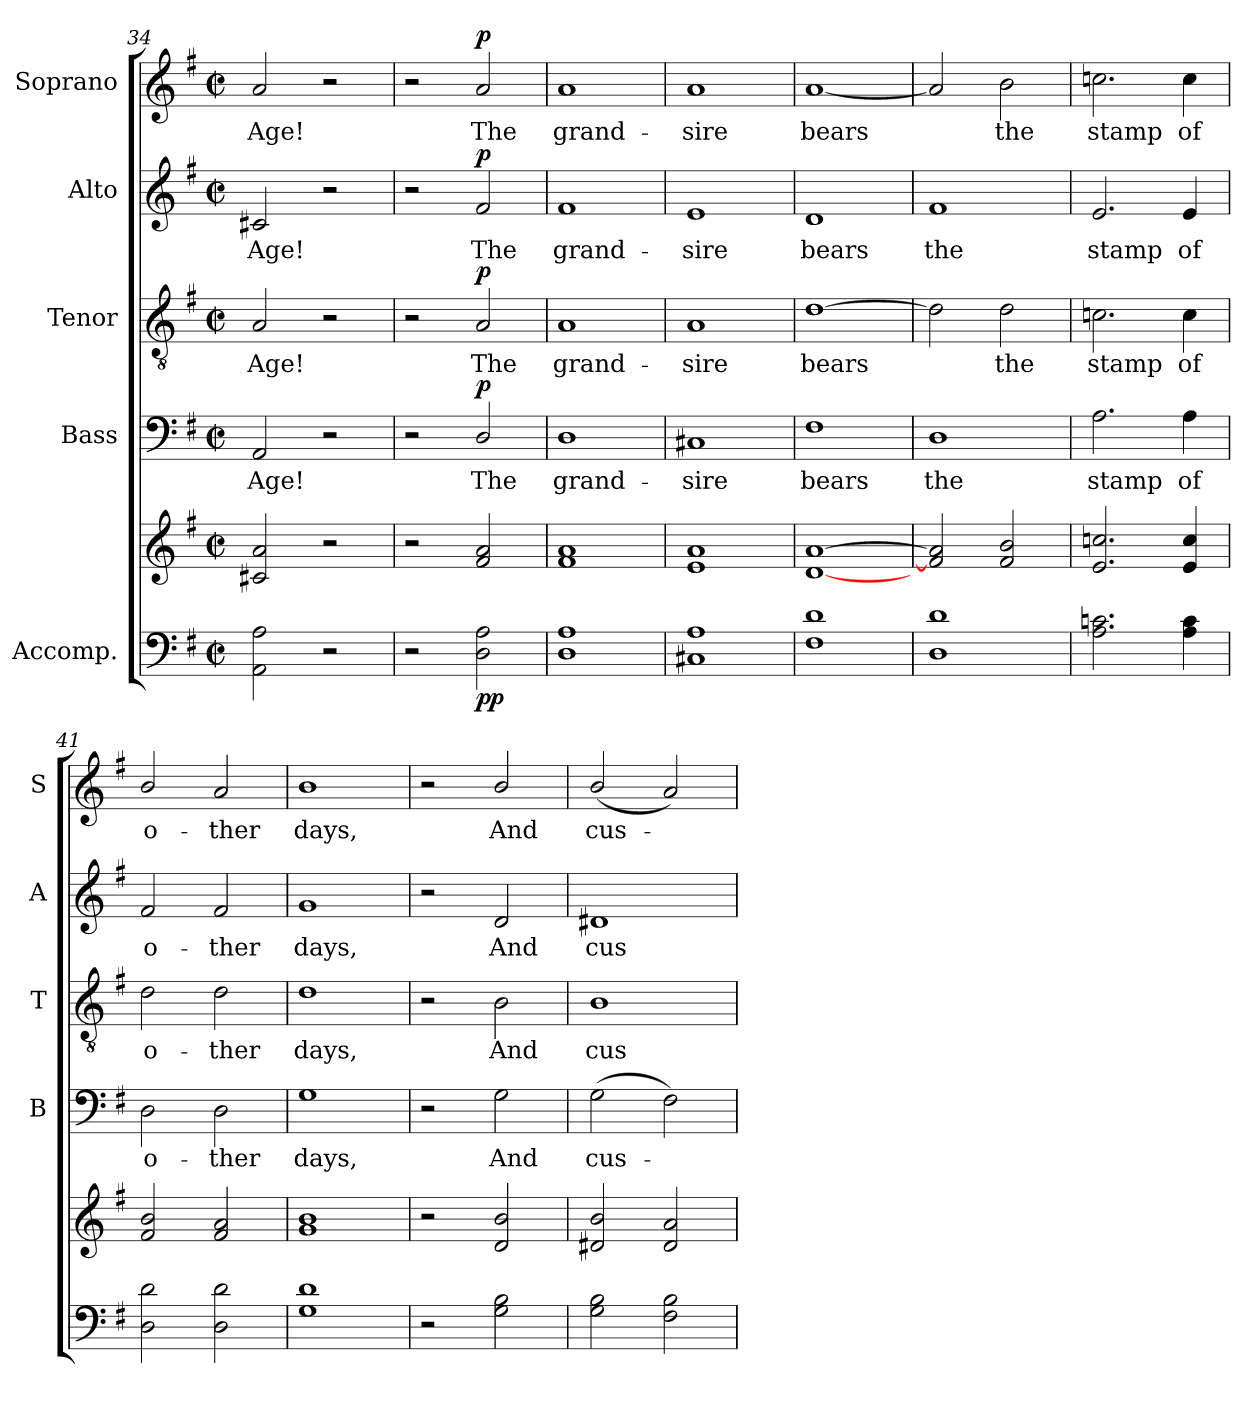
**kern	**kern	**dynam	**kern	**text	**dynam	**kern	**text	**dynam	**kern	**text	**dynam	**kern	**text	**dynam
*part5	*part5	*part5	*part4	*part4	*part4	*part3	*part3	*part3	*part2	*part2	*part2	*part1	*part1	*part1
*staff6	*staff5	*staff5/6	*staff4	*staff4	*staff4	*staff3	*staff3	*staff3	*staff2	*staff2	*staff2	*staff1	*staff1	*staff1
*I"Accomp.	*	*	*I"Bass	*	*	*I"Tenor	*	*	*I"Alto	*	*	*I"Soprano	*	*
*	*	*	*I'B	*	*	*I'T	*	*	*I'A	*	*	*I'S	*	*
*clefF4	*clefG2	*	*clefF4	*	*	*clefGv2	*	*	*clefG2	*	*	*clefG2	*	*
*k[f#]	*k[f#]	*	*k[f#]	*	*	*k[f#]	*	*	*k[f#]	*	*	*k[f#]	*	*
*G:	*G:	*	*G:	*	*	*G:	*	*	*G:	*	*	*G:	*	*
*M2/2	*M2/2	*	*M2/2	*	*	*M2/2	*	*	*M2/2	*	*	*M2/2	*	*
*met(c|)	*met(c|)	*	*met(c|)	*	*	*met(c|)	*	*	*met(c|)	*	*	*met(c|)	*	*
=34	=34	=34	=34	=34	=34	=34	=34	=34	=34	=34	=34	=34	=34	=34
!	!	!	!	!LO:LY:b	!	!	!LO:LY:b	!	!	!LO:LY:b	!	!	!LO:LY:b	!
2AA 2A	2c#X 2a	.	2AA	Age!	.	2A	Age!	.	2c#X	Age!	.	2a	Age!	.
2r	2r	.	2r	.	.	2r	.	.	2r	.	.	2r	.	.
=35	=35	=35	=35	=35	=35	=35	=35	=35	=35	=35	=35	=35	=35	=35
2r	2r	.	2r	.	.	2r	.	.	2r	.	.	2r	.	.
!	!	!LO:DY:b=2	!	!LO:LY:b	!	!	!LO:LY:b	!	!	!LO:LY:b	!	!	!LO:LY:b	!
!	!	!LO:DY:n=1:b	!	!	!LO:DY:b	!	!	!LO:DY:b	!	!	!LO:DY:b	!	!	!LO:DY:b
2D\ 2A\	2f# 2a	p p	2D/	The	p	2A	The	p	2f#	The	p	2a	The	p
=36	=36	=36	=36	=36	=36	=36	=36	=36	=36	=36	=36	=36	=36	=36
!	!	!	!	!LO:LY:b	!	!	!LO:LY:b	!	!	!LO:LY:b	!	!	!LO:LY:b	!
1D 1A	1f# 1a	.	1D	grand-	.	1A	grand-	.	1f#	grand-	.	1a	grand-	.
=37	=37	=37	=37	=37	=37	=37	=37	=37	=37	=37	=37	=37	=37	=37
!	!	!	!	!LO:LY:b	!	!	!LO:LY:b	!	!	!LO:LY:b	!	!	!LO:LY:b	!
1C#X 1A	1e 1a	.	1C#X	-sire	.	1A	-sire	.	1e	-sire	.	1a	-sire	.
=38	=38	=38	=38	=38	=38	=38	=38	=38	=38	=38	=38	=38	=38	=38
!	!	!	!	!LO:LY:b	!	!	!LO:LY:b	!	!	!LO:LY:b	!	!	!LO:LY:b	!
1F# 1d	[1d [1a	.	1F#	bears	.	[1d	bears	.	1d	bears	.	[1a	bears	.
=39	=39	=39	=39	=39	=39	=39	=39	=39	=39	=39	=39	=39	=39	=39
!	!	!	!	!LO:LY:b	!	!	!	!	!	!LO:LY:b	!	!	!	!
1D 1d	2f#] 2a]	.	1D	the	.	2d]	.	.	1f#	the	.	2a]	.	.
!	!	!	!	!	!	!	!LO:LY:b	!	!	!	!	!	!LO:LY:b	!
.	2f# 2b	.	.	.	.	2d	the	.	.	.	.	2b	the	.
=40	=40	=40	=40	=40	=40	=40	=40	=40	=40	=40	=40	=40	=40	=40
!	!	!	!	!LO:LY:b	!	!	!LO:LY:b	!	!	!LO:LY:b	!	!	!LO:LY:b	!
2.A 2.cn	2.e 2.ccn	.	2.A	stamp	.	2.cn	stamp	.	2.e	stamp	.	2.ccn	stamp	.
!	!	!	!	!LO:LY:b	!	!	!LO:LY:b	!	!	!LO:LY:b	!	!	!LO:LY:b	!
4A 4c	4e 4cc	.	4A	of	.	4c	of	.	4e	of	.	4cc	of	.
=41	=41	=41	=41	=41	=41	=41	=41	=41	=41	=41	=41	=41	=41	=41
!	!	!	!	!LO:LY:b	!	!	!LO:LY:b	!	!	!LO:LY:b	!	!	!LO:LY:b	!
2D 2d	2f#/ 2b/	.	2D	o-	.	2d	o-	.	2f#	o-	.	2b/	o-	.
!	!	!	!	!LO:LY:b	!	!	!LO:LY:b	!	!	!LO:LY:b	!	!	!LO:LY:b	!
2D 2d	2f# 2a	.	2D	-ther	.	2d	-ther	.	2f#	-ther	.	2a	-ther	.
=42	=42	=42	=42	=42	=42	=42	=42	=42	=42	=42	=42	=42	=42	=42
!	!	!	!	!LO:LY:b	!	!	!LO:LY:b	!	!	!LO:LY:b	!	!	!LO:LY:b	!
1G 1d	1g 1b	.	1G	days,	.	1d	days,	.	1g	days,	.	1b	days,	.
=43	=43	=43	=43	=43	=43	=43	=43	=43	=43	=43	=43	=43	=43	=43
2r	2r	.	2r	.	.	2r	.	.	2r	.	.	2r	.	.
!	!	!	!	!LO:LY:b	!	!	!LO:LY:b	!	!	!LO:LY:b	!	!	!LO:LY:b	!
2G 2B	2d/ 2b/	.	2G	And	.	2B	And	.	2d	And	.	2b/	And	.
=44	=44	=44	=44	=44	=44	=44	=44	=44	=44	=44	=44	=44	=44	=44
!	!	!	!	!LO:LY:b	!	!	!LO:LY:b	!	!	!LO:LY:b	!	!	!LO:LY:b	!
2G 2B	2d#X/ 2b/	.	(>2G	cus-	.	1B	cus-	.	1d#X	cus-	.	(<2b/	cus-	.
2F# 2B	2d# 2a	.	2F#)	.	.	.	.	.	.	.	.	2a)	.	.
=	=	=	=	=	=	=	=	=	=	=	=	=	=	=
*-	*-	*-	*-	*-	*-	*-	*-	*-	*-	*-	*-	*-	*-	*-
